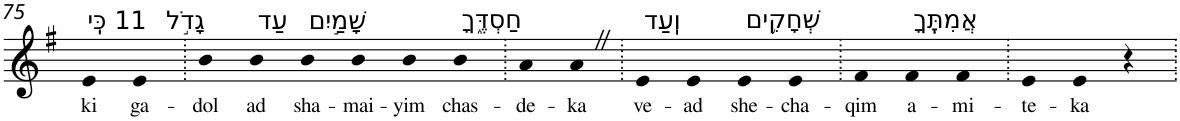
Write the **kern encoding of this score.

**kern	**text
*part1	*part1
*staff1	*staff1
*I"Piano	*
*I'Pno	*
!!LO:PB:g=z
*clefG2	*
*k[f#]	*
*G:	*
=75	=75
!LO:TX:a:t=11 כִּֽי	!
!	!LO:LY:b
4e	ki
!LO:TX:a:t=גָדֹ֣ל	!
!	!LO:LY:b
4e	ga-
=76.	=76.
!	!LO:LY:b
4b	-dol
!LO:TX:a:t=עַד	!
!	!LO:LY:b
4b	ad
!LO:TX:a:t=שָׁמַ֣יִם	!
!	!LO:LY:b
4b	sha-
!	!LO:LY:b
4b	-mai-
!	!LO:LY:b
4b	-yim
!LO:TX:a:t=חַסְדֶּ֑ךָ	!
!	!LO:LY:b
4b	chas-
=77.	=77.
!	!LO:LY:b
4a	-de-
!	!LO:LY:b
4aZ	-ka
=78.	=78.
!LO:TX:a:t=וְֽעַד	!
!	!LO:LY:b
4e	ve-
!	!LO:LY:b
4e	-ad
!LO:TX:a:t=שְׁחָקִ֥ים	!
!	!LO:LY:b
4e	she-
!	!LO:LY:b
4e	-cha-
=79.	=79.
!	!LO:LY:b
4f#	-qim
!LO:TX:a:t=אֲמִתֶּֽךָ	!
!	!LO:LY:b
4f#	a-
!	!LO:LY:b
4f#	-mi-
=80.	=80.
!	!LO:LY:b
4e	-te-
!	!LO:LY:b
4e	-ka
4r	.
=.	=.
*-	*-
